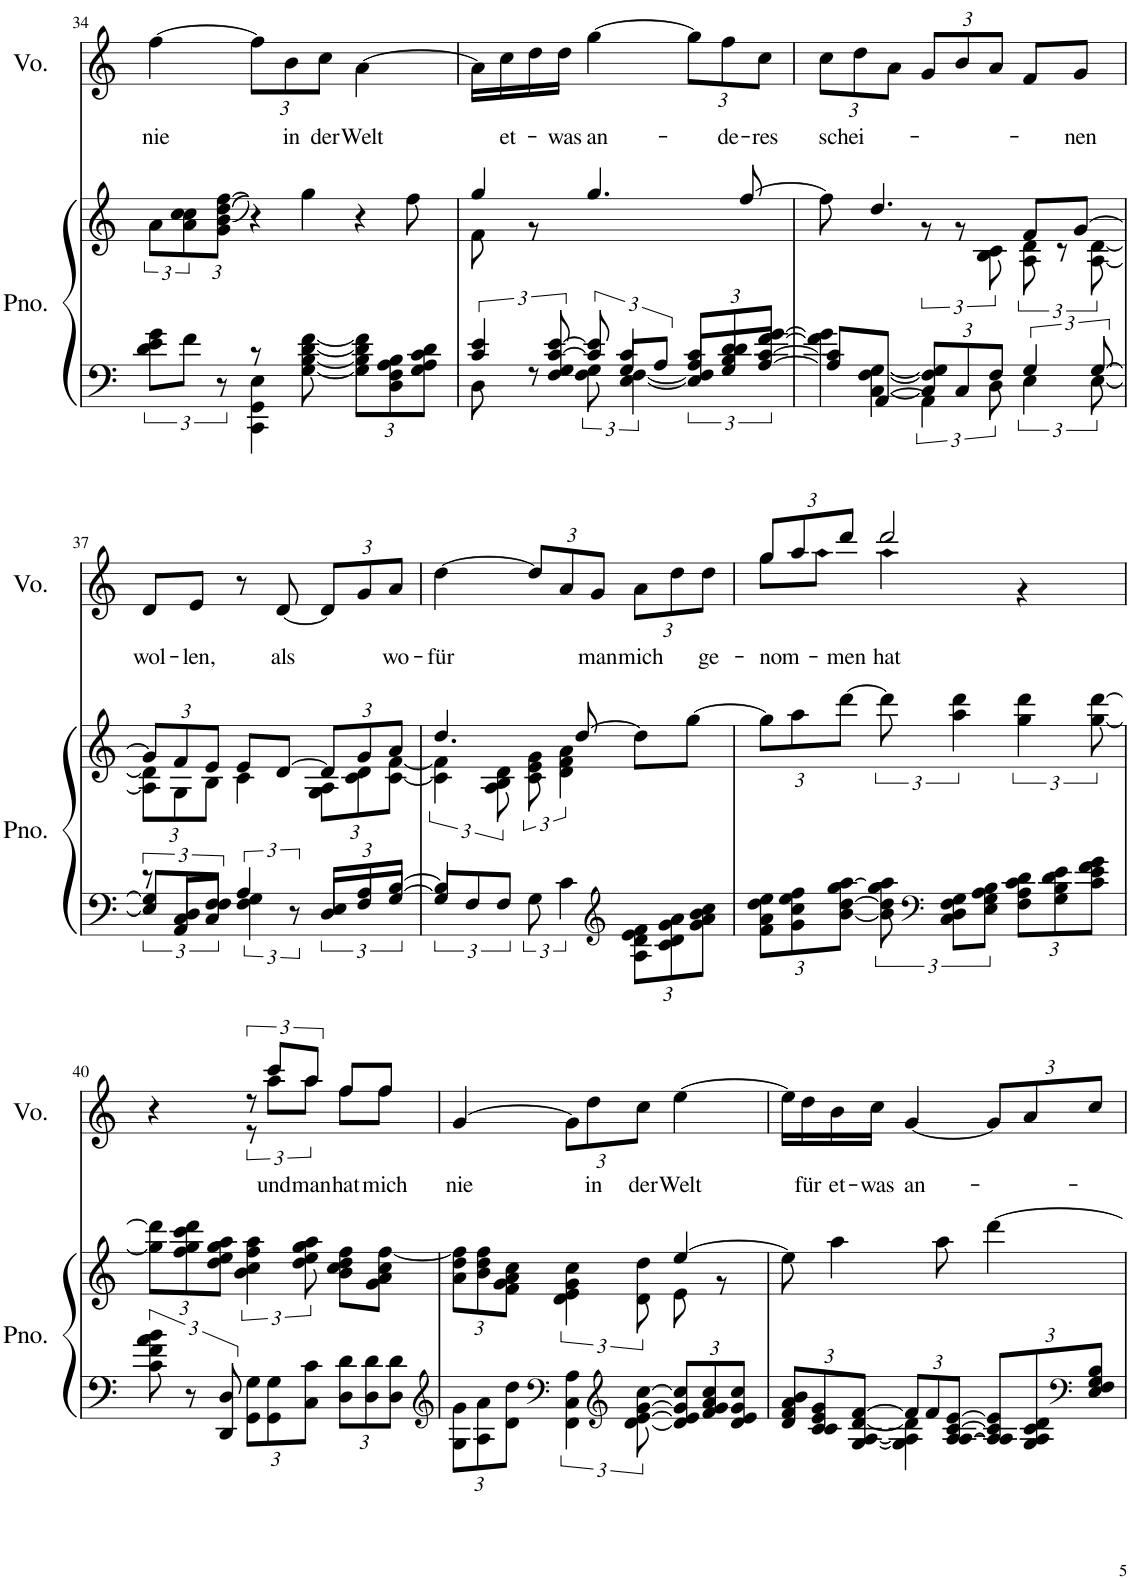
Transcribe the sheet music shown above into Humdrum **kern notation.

**kern	**kern	**kern	**text
*part2	*part2	*part1	*part1
*staff3	*staff2	*staff1	*staff1
*I"Piano	*	*I"Voz	*
*I'Pno.	*	*I'Vo.	*
!!LO:PB:g=z
*clefF4	*clefG2	*clefG2	*
*k[]	*k[]	*k[]	*
*M3/4	*M3/4	*M3/4	*
=34	=34	=34	=34
*^	*	*	*
!	!	!	!	!LO:LY:b
12d\ 12e\ 12g\L	4ryy	12a\L	[4ff\	nie
12f\J	.	12a\ 12cc\ 12cc\	.	.
12r	.	12g\ [12b\ [12dd\ [12ff\J	.	.
*	*	*	*Xbrackettup	*
8r	4CC\ 4GG\ 4E\	4r	12ff\L]	.
!	!	!	!	!LO:LY:b
.	.	.	12b\	in
[8G\ [8B\ [8d\ [8f\	.	.	.	.
!	!	!	!	!LO:LY:b
.	.	.	12cc\J	der
*Xbrackettup	*	*	*	*
!	!	!	!	!LO:LY:b
12G\] 12B\] 12d\] 12f\]L	4.ryy	4gg\	[4a\	Welt
12D\ 12F\ 12A\ 12B\	.	.	.	.
12G\ 12A\ 12c\ 12d\J	.	.	.	.
4.ryy	.	4r	4.ryy	.
.	4ryy	.	.	.
.	.	8ff\	.	.
*v	*v	*	*	*
=35	=35	=35	=35
*brackettup	*	*	*
*^	*^	*	*
*	*^	*	*	*	*
6c/ 6e/	3ryy	8D\	4gg/	8f\	16a\LL]	.
!	!	!	!	!	!	!LO:LY:b
.	.	.	.	.	16cc\	et-
.	.	8r	.	8r	16dd\	.
12F/ 12G/ [12c/ [12e/	.	.	.	.	.	.
!	!	!	!	!	!	!LO:LY:b
.	.	.	.	.	16dd\JJ	-was
!	!	!	!	!	!	!LO:LY:b
12c/] 12e/]	.	12F\ 12G\	4.gg/	2ryy	[4gg\	an-
12G/L	4c/	[4E\ [4F\	.	.	.	.
12A/J	.	.	.	.	.	.
*Xbrackettup	*	*	*	*	*	*
12A/ 12c/L	.	.	.	.	12gg\L]	.
!	!	!	!	!	!	!LO:LY:b
12d/ 12d/	6ryy	12G/ 12B/	.	.	12ff\	-de-
.	.	.	[8ff/	.	.	.
!	!	!	!	!	!	!LO:LY:b
[12f/ [12g/J	.	[12A/ [12c/J	.	.	12cc\J	-res
=36	=36	=36	=36	=36	=36	=36
!	!	!	!	!	!	!LO:LY:b
*	*v	*v	*	*	*	*
8f\] 8g\]L	8A/] 8c/]L	8ff\]	4ryy	12cc\L	schei-
.	.	.	.	12dd\	.
[8C\ [8F\ [8G\J	[8AA/J	4.dd/	.	.	.
.	.	.	.	12a\J	.
*	*brackettup	*	*	*	*
12C/] 12F/] 12G/]L	6AA\]	.	12r	12g/L	.
12C/	.	.	12r	12b/	.
12F/J	12D\	.	12B\ 12c\	12a/J	.
6G/	6E\	8f/L	12A\ 12d\	8f/L	.
.	.	.	12r	.	.
!	!	!	!	!	!LO:LY:b
.	.	[8g/J	.	8g/J	-nen
[12G/	[12E\	.	[12A\ [12d\	.	.
!!LO:LB:g=z
=37	=37	=37	=37	=37	=37
*	*	*Xbrackettup	*	*	*
!	!	!	!	!	!LO:LY:b
12r	12E/] 12G/]L	12g/L]	12A\] 12d\]L	8d/L	wol-
12D/L	12AA/ 12C/	12f/	12G\	.	.
!	!	!	!	!	!LO:LY:b
.	.	.	.	8e/J	-len,
12F/J	12C/ 12F/J	12e/J	12B\J	.	.
6A/	6F\ 6G\	8e/L	4c\	8r	.
!	!	!	!	!	!LO:LY:b
.	.	[8d/J	.	[8d/	als
12r	12ryy	.	.	.	.
*Xbrackettup	*brackettup	*	*	*	*
12E/L	12D/L	12d/L]	12G\ 12A\L	12d/L]	.
12A/	12F/	12g/	12c\ 12d\	12g/	.
!	!	!	!	!	!LO:LY:b
[12B/J	[12G/J	12a/J	[12c\ [12f\J	12a/J	wo-
=38	=38	=38	=38	=38	=38
*	*	*brackettup	*	*	*
!	!	!	!	!	!LO:LY:b
12G/L]	4B/]	6c\] 6f\]	4.dd/	[4dd\	-für
12F/	.	.	.	.	.
12F/J	.	12A\ 12B\ 12d\	.	.	.
8ryy	12G\	12c\ 12e\ 12g\	.	12dd/L]	.
.	6c\	6d\ 6f\ 6a\	.	12a/	.
4.ryy	.	.	[8dd/	.	.
!	!	!	!	!	!LO:LY:b
.	.	.	.	12g/J	man
*clefG2	*	*	*	*	*
*	*Xbrackettup	*	*	*	*
!	!	!	!	!	!LO:LY:b
.	12A\ 12d\ 12e\ 12f\L	8dd\L]	4ryy	12a\L	mich
.	12c\ 12d\ 12g\ 12a\	.	.	12dd\	.
.	.	[8gg\J	.	.	.
!	!	!	!	!	!LO:LY:b
.	12g\ 12a\ 12b\ 12cc\J	.	.	12dd\J	ge-
*v	*v	*	*	*	*
*	*v	*v	*	*
=39	=39	=39	=39
*	*Xbrackettup	*	*
*^	*	*	*
!	!	!	!	!LO:LY:b
*v	*v	*	*^	*
12f\ 12a\ 12dd\ 12ee\L	12gg\L]	12gg/L	8gg\L	-nom-
12g\ 12cc\ 12ee\ 12ff\	12aa\	12aa/	.	.
.	.	.	8aa\J	.
!	!	!	!	!LO:LY:b
[12b\ [12dd\ 12gg\ [12aa\J	[12ddd\J	12ddd/J	.	-men
*brackettup	*brackettup	*	*	*
!	!	!	!	!LO:LY:b
12b\] 12dd\] 12gg\ 12aa\]	12ddd\]	2ddd/	4aa\	hat
*clefF4	*	*	*	*
12C\ 12D\ 12F\ 12G\L	6aa\ 6ddd\	.	.	.
12E\ 12G\ 12A\ 12B\J	.	.	.	.
*Xbrackettup	*	*	*	*
12F\ 12A\ 12c\ 12d\L	6gg\ 6ddd\	.	4r	.
12G\ 12B\ 12d\ 12e\	.	.	.	.
12c\ 12e\ 12f\ 12g\J	[12gg\ [12ddd\	.	.	.
!!LO:LB:g=z	!!
=40	=40	=40	=40	=40
*brackettup	*Xbrackettup	*	*	*
12c\ 12f\ 12a\ 12b\	12gg\] 12ddd\]L	4r	4ryy	.
12r	12ff\ 12gg\ 12ccc\ 12ddd\	.	.	.
12DD/ 12D/	12dd\ 12ee\ 12gg\ 12aa\J	.	.	.
*Xbrackettup	*brackettup	*brackettup	*	*
12GG\ 12G\L	6b\ 6cc\ 6ff\ 6aa\	12r	12r	.
!	!	!	!	!LO:LY:b
12GG\ 12G\	.	12ccc/L	12aa\L	und
!	!	!	!	!LO:LY:b
12C\ 12c\J	12dd\ 12ee\ 12gg\ 12aa\	12aa/J	12aa\J	man
!	!	!	!	!LO:LY:b
12D\ 12d\L	8b\ 8cc\ 8dd\ 8ff\L	8ff/L	8ff\L	hat
12D\ 12d\	.	.	.	.
!	!	!	!	!LO:LY:b
.	8g\ 8a\ 8cc\ [8ff\J	8ff/J	8ff\J	mich
12D\ 12d\J	.	.	.	.
*	*	*v	*v	*
=41	=41	=41	=41
*clefG2	*	*	*
*	*^	*	*
*	*	*Xbrackettup	*	*
!	!	!	!	!LO:LY:b
12G\ 12g\L	2ryy	12a\ 12dd\ 12ff\]L	[4g/	nie
12A\ 12a\	.	12b\ 12dd\ 12ff\	.	.
12d\ 12dd\J	.	12f\ 12g\ 12a\ 12cc\J	.	.
*clefF4	*	*	*	*
*brackettup	*	*brackettup	*Xbrackettup	*
6FF\ 6C\ 6A\	.	6d\ 6e\ 6g\ 6cc\	12g\L]	.
!	!	!	!	!LO:LY:b
.	.	.	12dd\	in
*clefG2	*	*	*	*
!	!	!	!	!LO:LY:b
[12d\ [12e\ [12g\ [12cc\	.	12d\ 12dd\	12cc\J	der
*Xbrackettup	*	*	*	*
!	!	!	!	!LO:LY:b
12d/] 12e/] 12g/] 12cc/]L	[4ee/	8e\	[4ee\	Welt
12f/ 12g/ 12a/ 12cc/	.	.	.	.
.	.	8r	.	.
12d/ 12e/ 12g/ 12cc/J	.	.	.	.
*	*v	*v	*	*
=42	=42	=42	=42
*^	*	*	*
12d/ 12f/ 12a/ 12b/L	4ryy	8ee\]	16ee\LL]	.
!	!	!	!	!LO:LY:b
.	.	.	16dd\	für
12c/ 12c/ 12e/ 12g/	.	.	.	.
!	!	!	!	!LO:LY:b
.	.	4aa\	16b\	et-
[12G/ [12A/ [12d/ [12f/J	.	.	.	.
!	!	!	!	!LO:LY:b
.	.	.	16cc\JJ	-was
!	!	!	!	!LO:LY:b
12f/L]	4G\] 4A\] 4d\]	.	[4g/	an-
12f/	.	.	.	.
.	.	8aa\	.	.
[12A/ [12A/ [12c/ [12e/J	.	.	.	.
12A/] 12A/] 12c/] 12e/]L	4ryy	[4ddd\	12g/L]	.
12G/ 12A/ 12c/ 12d/	.	.	12a/	.
*clefF4	*	*	*	*
12E/ 12F/ 12G/ 12B/J	.	.	12cc/J	.
*v	*v	*	*	*
=	=	=	=
*-	*-	*-	*-
